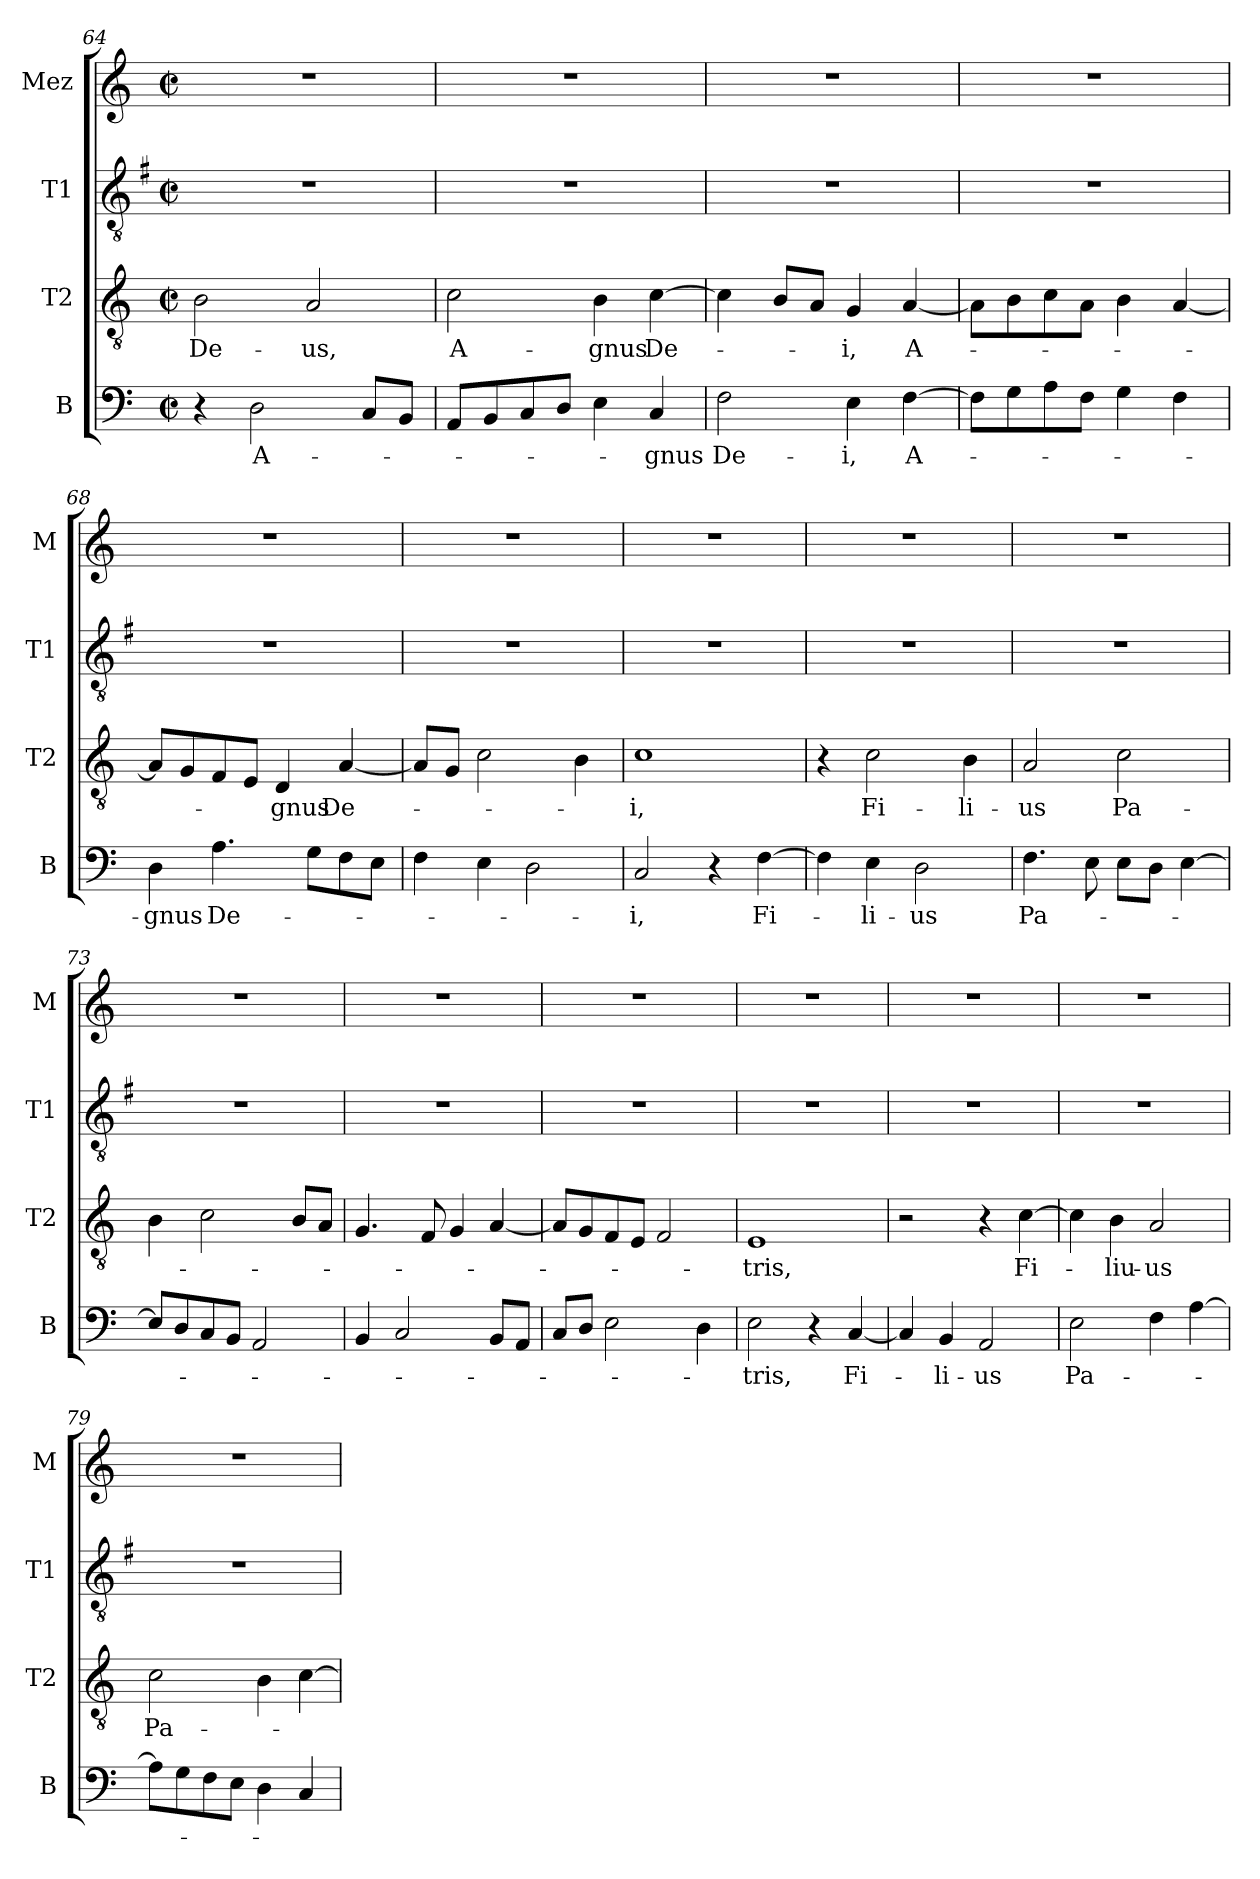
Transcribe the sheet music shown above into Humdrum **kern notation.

**kern	**text	**kern	**text	**kern	**kern
*part4	*part4	*part3	*part3	*part2	*part1
*staff4	*staff4	*staff3	*staff3	*staff2	*staff1
*I"B	*	*I"T2	*	*I"T1	*I"Mez
*I'B	*	*I'T2	*	*I'T1	*I'M
*clefF4	*	*clefGv2	*	*clefGv2	*clefG2
*	*	*	*	*ITrd4c7	*
*k[]	*	*k[]	*	*k[]	*k[]
*M2/2	*	*M2/2	*	*M2/2	*M2/2
*met(c|)	*	*met(c|)	*	*met(c|)	*met(c|)
=64	=64	=64	=64	=64	=64
!	!	!	!LO:LY:b	!	!
4r	.	2B\	De-	1r	1r
!	!LO:LY:b	!	!	!	!
2D\	A-	.	.	.	.
!	!	!	!LO:LY:b	!	!
.	.	2A/	-us,	.	.
8C/L	.	.	.	.	.
8BB/J	.	.	.	.	.
=65	=65	=65	=65	=65	=65
!	!	!	!LO:LY:b	!	!
8AA/L	.	2c\	A-	1r	1r
8BB/	.	.	.	.	.
8C/	.	.	.	.	.
8D/J	.	.	.	.	.
!	!	!	!LO:LY:b	!	!
4E\	.	4B\	-gnus	.	.
!	!LO:LY:b	!	!LO:LY:b	!	!
4C/	-gnus	[4c\	De-	.	.
=66	=66	=66	=66	=66	=66
!	!LO:LY:b	!	!	!	!
2F\	De-	4c\]	.	1r	1r
.	.	8B/L	.	.	.
.	.	8A/J	.	.	.
!	!LO:LY:b	!	!LO:LY:b	!	!
4E\	-i,	4G/	-i,	.	.
!	!LO:LY:b	!	!LO:LY:b	!	!
[4F\	A-	[4A/	A-	.	.
=67	=67	=67	=67	=67	=67
8F\L]	.	8A\L]	.	1r	1r
8G\	.	8B\	.	.	.
8A\	.	8c\	.	.	.
8F\J	.	8A\J	.	.	.
4G\	.	4B\	.	.	.
4F\	.	[4A/	.	.	.
!!LO:LB:g=z
=68	=68	=68	=68	=68	=68
!	!LO:LY:b	!	!	!	!
4D\	-gnus	8A/L]	.	1r	1r
.	.	8G/	.	.	.
!	!LO:LY:b	!	!	!	!
4.A\	De-	8F/	.	.	.
.	.	8E/J	.	.	.
!	!	!	!LO:LY:b	!	!
.	.	4D/	-gnus	.	.
8G\L	.	.	.	.	.
!	!	!	!LO:LY:b	!	!
8F\	.	[4A/	De-	.	.
8E\J	.	.	.	.	.
=69	=69	=69	=69	=69	=69
4F\	.	8A/L]	.	1r	1r
.	.	8G/J	.	.	.
4E\	.	2c\	.	.	.
2D\	.	.	.	.	.
.	.	4B\	.	.	.
=70	=70	=70	=70	=70	=70
!	!LO:LY:b	!	!LO:LY:b	!	!
2C/	-i,	1c	-i,	1r	1r
4r	.	.	.	.	.
!	!LO:LY:b	!	!	!	!
[4F\	Fi-	.	.	.	.
=71	=71	=71	=71	=71	=71
4F\]	.	4r	.	1r	1r
!	!LO:LY:b	!	!LO:LY:b	!	!
4E\	-li-	2c\	Fi-	.	.
!	!LO:LY:b	!	!	!	!
2D\	-us	.	.	.	.
!	!	!	!LO:LY:b	!	!
.	.	4B\	-li-	.	.
=72	=72	=72	=72	=72	=72
!	!LO:LY:b	!	!LO:LY:b	!	!
4.F\	Pa-	2A/	-us	1r	1r
8E\	.	.	.	.	.
!	!	!	!LO:LY:b	!	!
8E\L	.	2c\	Pa-	.	.
8D\J	.	.	.	.	.
[4E\	.	.	.	.	.
=73	=73	=73	=73	=73	=73
8E/L]	.	4B\	.	1r	1r
8D/	.	.	.	.	.
8C/	.	2c\	.	.	.
8BB/J	.	.	.	.	.
2AA/	.	.	.	.	.
.	.	8B/L	.	.	.
.	.	8A/J	.	.	.
=74	=74	=74	=74	=74	=74
4BB/	.	4.G/	.	1r	1r
2C/	.	.	.	.	.
.	.	8F/	.	.	.
.	.	4G/	.	.	.
8BB/L	.	[4A/	.	.	.
8AA/J	.	.	.	.	.
!!LO:PB:g=z
=75	=75	=75	=75	=75	=75
8C/L	.	8A/L]	.	1r	1r
8D/J	.	8G/	.	.	.
2E\	.	8F/	.	.	.
.	.	8E/J	.	.	.
.	.	2F/	.	.	.
4D\	.	.	.	.	.
=76	=76	=76	=76	=76	=76
!	!LO:LY:b	!	!LO:LY:b	!	!
2E\	-tris,	1E	-tris,	1r	1r
4r	.	.	.	.	.
!	!LO:LY:b	!	!	!	!
[4C/	Fi-	.	.	.	.
=77	=77	=77	=77	=77	=77
4C/]	.	2r	.	1r	1r
!	!LO:LY:b	!	!	!	!
4BB/	-li-	.	.	.	.
!	!LO:LY:b	!	!	!	!
2AA/	-us	4r	.	.	.
!	!	!	!LO:LY:b	!	!
.	.	[4c\	Fi-	.	.
=78	=78	=78	=78	=78	=78
!	!LO:LY:b	!	!	!	!
2E\	Pa-	4c\]	.	1r	1r
!	!	!	!LO:LY:b	!	!
.	.	4B\	-liu-	.	.
!	!	!	!LO:LY:b	!	!
4F\	.	2A/	-us	.	.
[4A\	.	.	.	.	.
=79	=79	=79	=79	=79	=79
!	!	!	!LO:LY:b	!	!
8A\L]	.	2c\	Pa-	1r	1r
8G\	.	.	.	.	.
8F\	.	.	.	.	.
8E\J	.	.	.	.	.
4D\	.	4B\	.	.	.
4C/	.	[4c\	.	.	.
=	=	=	=	=	=
*-	*-	*-	*-	*-	*-
